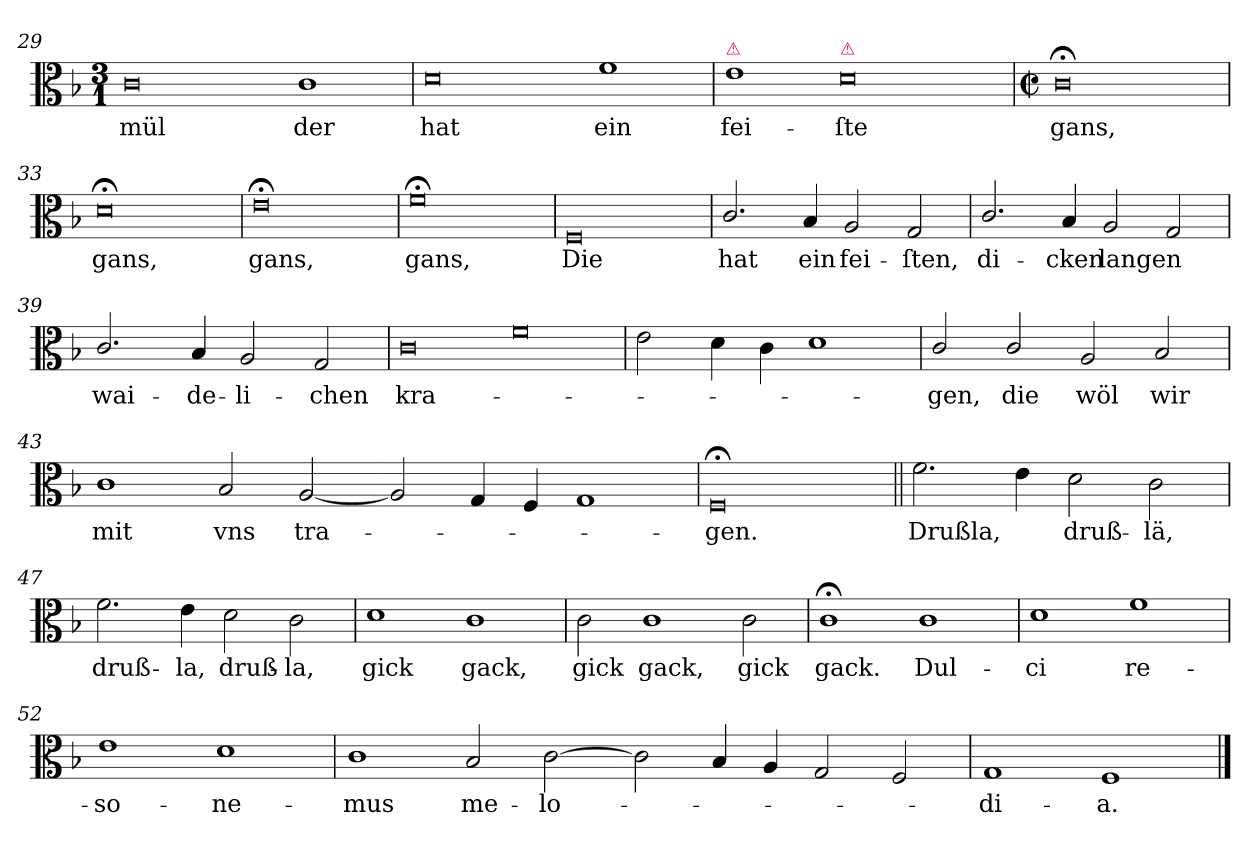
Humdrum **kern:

**kern	**text
*part1	*part1
*staff1	*staff1
*clefC3	*
*k[b-]	*
*F:ion	*
*M3/1	*
=29	=29
0c	-mül
1c	der
=30	=30
0d	hat
1f	ein
=31	=31
!LO:TX:a:color=crimson:t=⚠	!
1e	fei-
!LO:TX:a:color=crimson:t=⚠	!
0d	-ſte
=32	=32
*M4/2	*
*met(c|)	*
0c;<	gans,
=33	=33
0d;<	gans,
=34	=34
0e;<	gans,
=35	=35
0f;<	gans,
=36	=36
0F	Die
=37	=37
2.c/	hat
4B-	ein
2A	fei-
2G	-ſten,
=38	=38
2.c/	di-
4B-	-cken
2A	langen
2G	.
=39	=39
2.c/	wai-
4B-	-de-
2A	-li-
2G	-chen
=40	=40
!LO:N:vis=0	!
1c	kra-
!LO:N:vis=0	!
1f	.
=41	=41
2e	.
4d	.
4c	.
1d	.
=42	=42
2c/	-gen,
2c/	die
2A	wöl
2B-	wir
=43	=43
1c	mit
2B-	vns
[2A	tra-
=44-	=44-
2A]	.
4G	.
4F	.
1G	.
=45	=45
0F;<	-gen.
=46||	=46||
2.f	Drußla,
4e	.
2d	druß-
2c	-lä,
=47	=47
2.f	druß-
4e	-la,
2d	druß-
2c	-la,
=48	=48
1d	gick
1c	gack,
=49	=49
2c	gick
1c	gack,
2c	gick
=50	=50
1c;<	gack.
1c	Dul-
=51	=51
1d	-ci
1f	re-
=52	=52
1e	-so-
1d	-ne-
=53	=53
1c	-mus
2B-	me-
[2c	-lo-
=54-	=54-
2c]	.
4B-	.
4A	.
2G	.
2F	.
=55	=55
1G	-di-
1F/	-a.
==	==
*-	*-
